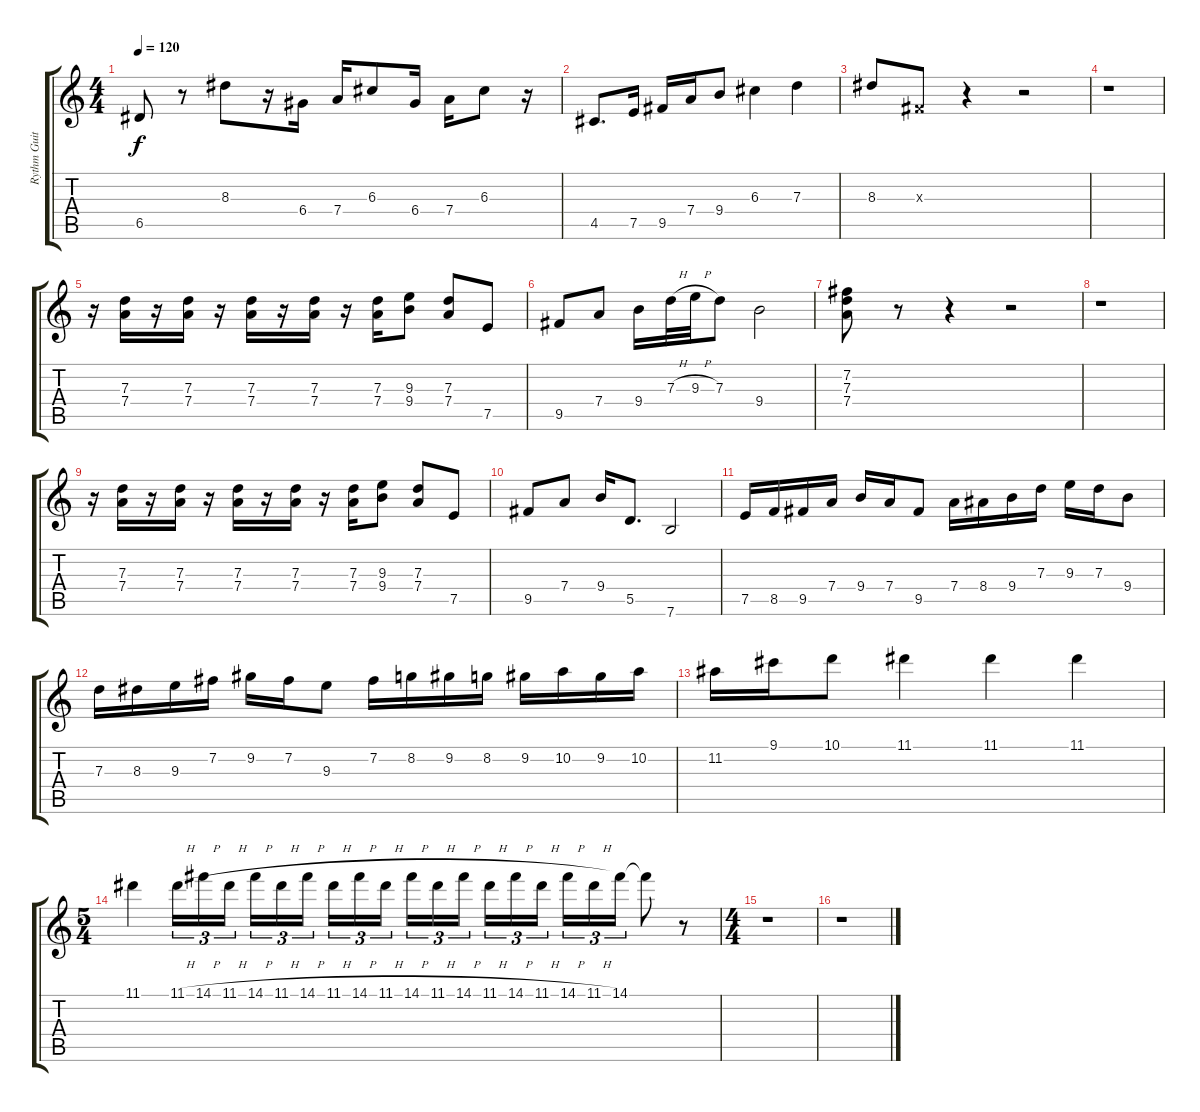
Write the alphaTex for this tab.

\track ("Rythm Guitar" "Rythm Guit") {instrument distortionguitar}
\staff {score tabs}
\tuning (E4 B3 G3 D3 A2 E2) {hide}
\ts (4 4)
\tempo 120
\clef g2
\ks c
6.5.8{dy f} r.8 8.3.8 r.16 6.4.16 7.4.16 6.3.8 6.4.16 7.4.16 6.3.8 r.16 |
4.5.8{d} 7.5.16 9.5.16 7.4.16 9.4.8 6.3.4 7.3.4 |
8.3.8 -1.3{x}.8 r.4 r.2 |
r.1 |
r.16 (7.3 7.4).16 r.16 (7.3 7.4).16 r.16 (7.3 7.4).16 r.16 (7.3 7.4).16 r.16 (7.3 7.4).16 (9.3 9.4).8 (7.3 7.4).8 7.5.8 |
9.5.8 7.4.8 9.4.16 7.3{h}.32 9.3{h}.32 7.3.8 9.4.2 |
(7.2 7.3 7.4).8 r.8 r.4 r.2 |
r.1 |
r.16 (7.3 7.4).16 r.16 (7.3 7.4).16 r.16 (7.3 7.4).16 r.16 (7.3 7.4).16 r.16 (7.3 7.4).16 (9.3 9.4).8 (7.3 7.4).8 7.5.8 |
9.5.8 7.4.8 9.4.16 5.5.8{d} 7.6.2 |
7.5.16 8.5.16 9.5.16 7.4.16 9.4.16 7.4.16 9.5.8 7.4.16 8.4.16 9.4.16 7.3.16 9.3.16 7.3.16 9.4.8 |
7.3.16 8.3.16 9.3.16 7.2.16 9.2.16 7.2.16 9.3.8 7.2.16 8.2.16 9.2.16 8.2.16 9.2.16 10.2.16 9.2.16 10.2.16 |
11.2.16 9.1.16 10.1.8 11.1.4 11.1.4 11.1.4 |
\ts (5 4)
11.1.4 11.1{h}.16{tu (3 2)} 14.1{h}.16{tu (3 2)} 11.1{h}.16{tu (3 2) beam splitsecondary} 14.1{h}.16{tu (3 2)} 11.1{h}.16{tu (3 2)} 14.1{h}.16{tu (3 2)} 11.1{h}.16{tu (3 2)} 14.1{h}.16{tu (3 2)} 11.1{h}.16{tu (3 2) beam splitsecondary} 14.1{h}.16{tu (3 2)} 11.1{h}.16{tu (3 2)} 14.1{h}.16{tu (3 2)} 11.1{h}.16{tu (3 2)} 14.1{h}.16{tu (3 2)} 11.1{h}.16{tu (3 2) beam splitsecondary} 14.1{h}.16{tu (3 2)} 11.1{h}.16{tu (3 2)} 14.1.16{tu (3 2)} 14.1{t}.8 r.8 |
\ts (4 4)
r.1 |
r.1
